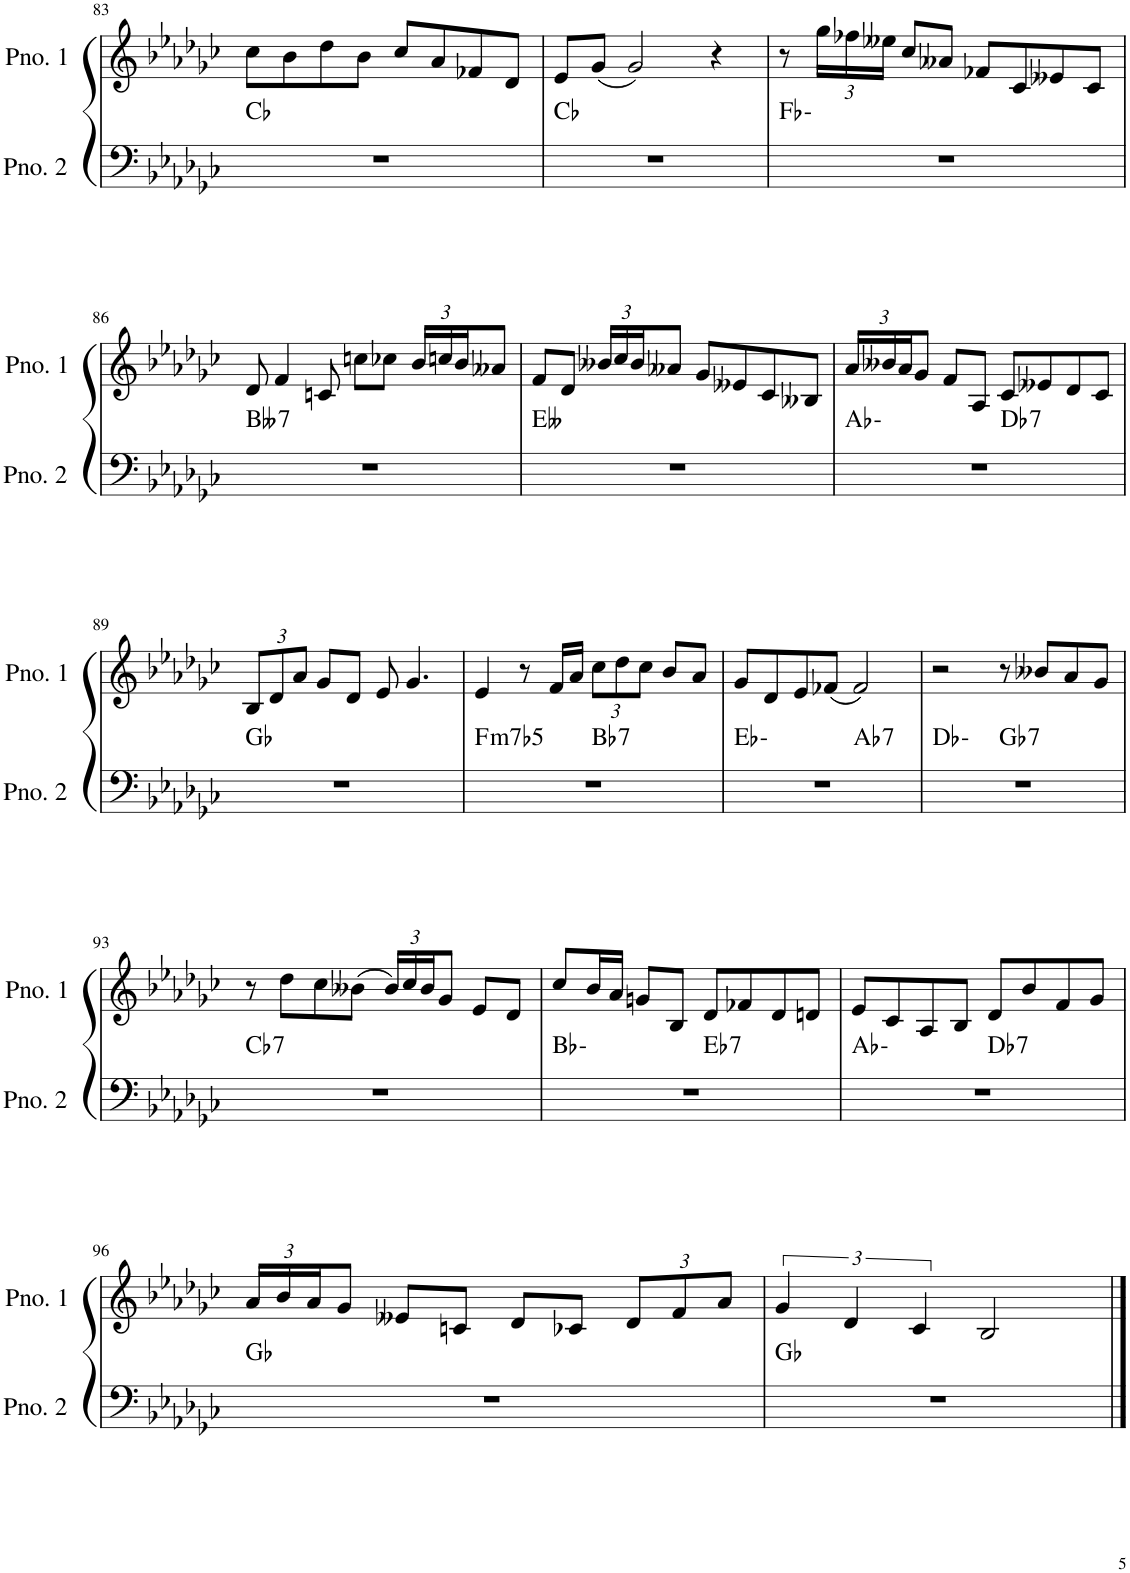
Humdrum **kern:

**kern	**harte	**kern
*part2	*part2	*part1
*staff2	*	*staff1
*I"ピアノ 2	*	*I"ピアノ 1
!!LO:PB:g=z
*clefF4	*	*clefG2
*k[b-e-a-d-g-c-]	*	*k[b-e-a-d-g-c-]
*M4/4	*	*M4/4
=83	=83	=83
1r	Cb:maj	8cc-\L
.	.	8b-\
.	.	8dd-\
.	.	8b-\J
.	.	8cc-/L
.	.	8a-/
.	.	8f-X/
.	.	8d-/J
=84	=84	=84
1r	Cb:maj	8e-/L
.	.	(8g-/J
.	.	2g-/)
.	.	4r
=85	=85	=85
1r	Fb:min	8r
*	*	*Xbrackettup
.	.	24gg-\LL
.	.	24ff-X\
.	.	24ee--X\JJ
.	.	8cc-/L
.	.	8a--X/J
.	.	8f-X/L
.	.	8c-/
.	.	8e--X/
.	.	8c-/J
!!LO:LB:g=z
=86	=86	=86
!	!LO:H:kt=7	!
1r	Bbb:7	8d-/
.	.	4f/
.	.	8cn/
.	.	8ccn\L
.	.	8cc-X\J
.	.	24b-/LL
.	.	24ccn/
.	.	24b-/J
.	.	8a--X/J
=87	=87	=87
1r	Ebb:maj	8f/L
.	.	8d-/J
.	.	24b--X/LL
.	.	24cc-/
.	.	24b--/J
.	.	8a--X/J
.	.	8g-/L
.	.	8e--X/
.	.	8c-/
.	.	8B--X/J
=88	=88	=88
*^	*	*
1r	2ryy	Ab:min	24a-/LL
.	.	.	24b--X/
.	.	.	24a-/J
.	.	.	8g-/J
.	.	.	8f/L
.	.	.	8A-/J
!	!	!LO:H:kt=7	!
.	2ryy	Db:7	8c-/L
.	.	.	8e--X/
.	.	.	8d-/
.	.	.	8c-/J
*v	*v	*	*
!!LO:LB:g=z
=89	=89	=89
1r	Gb:maj	12B-/L
.	.	12d-/
.	.	12a-/J
.	.	8g-/L
.	.	8d-/J
.	.	8e-/
.	.	4.g-/
=90	=90	=90
!	!LO:H:kt=m7b5	!
*^	*	*
1r	2ryy	F:hdim7	4e-/
.	.	.	8r
.	.	.	16f/LL
.	.	.	16a-/JJ
!	!	!LO:H:kt=7	!
.	2ryy	Bb:7	12cc-\L
.	.	.	12dd-\
.	.	.	12cc-\J
.	.	.	8b-/L
.	.	.	8a-/J
=91	=91	=91	=91
1r	2ryy	Eb:min	8g-/L
.	.	.	8d-/
.	.	.	8e-/
.	.	.	(8f-X/J
!	!	!LO:H:kt=7	!
.	2ryy	Ab:7	2f-/)
=92	=92	=92	=92
1r	2ryy	Db:min	2r
!	!	!LO:H:kt=7	!
.	2ryy	Gb:7	8r
.	.	.	8b--X/L
.	.	.	8a-/
.	.	.	8g-/J
!!LO:LB:g=z
=93	=93	=93	=93
!	!	!LO:H:kt=7	!
*v	*v	*	*
1r	Cb:7	8r
.	.	8dd-\L
.	.	8cc-\
.	.	(8b--X\J
.	.	24b--/LL)
.	.	24cc-/
.	.	24b--/J
.	.	8g-/J
.	.	8e-/L
.	.	8d-/J
=94	=94	=94
*^	*	*
1r	2ryy	Bb:min	8cc-/L
.	.	.	16b-/L
.	.	.	16a-/JJ
.	.	.	8gn/L
.	.	.	8B-/J
!	!	!LO:H:kt=7	!
.	2ryy	Eb:7	8d-/L
.	.	.	8f-X/
.	.	.	8d-/
.	.	.	8dn/J
=95	=95	=95	=95
1r	2ryy	Ab:min	8e-/L
.	.	.	8c-/
.	.	.	8A-/
.	.	.	8B-/J
!	!	!LO:H:kt=7	!
.	2ryy	Db:7	8d-/L
.	.	.	8b-/
.	.	.	8f/
.	.	.	8g-/J
*v	*v	*	*
!!LO:LB:g=z
=96	=96	=96
1r	Gb:maj	24a-/LL
.	.	24b-/
.	.	24a-/J
.	.	8g-/J
.	.	8e--X/L
.	.	8cn/J
.	.	8d-/L
.	.	8c-X/J
.	.	12d-/L
.	.	12f/
.	.	12a-/J
=97	=97	=97
*	*	*brackettup
1r	Gb:maj	6g-/
.	.	6d-/
.	.	6c-/
.	.	2B-/
==	==	==
*-	*-	*-
